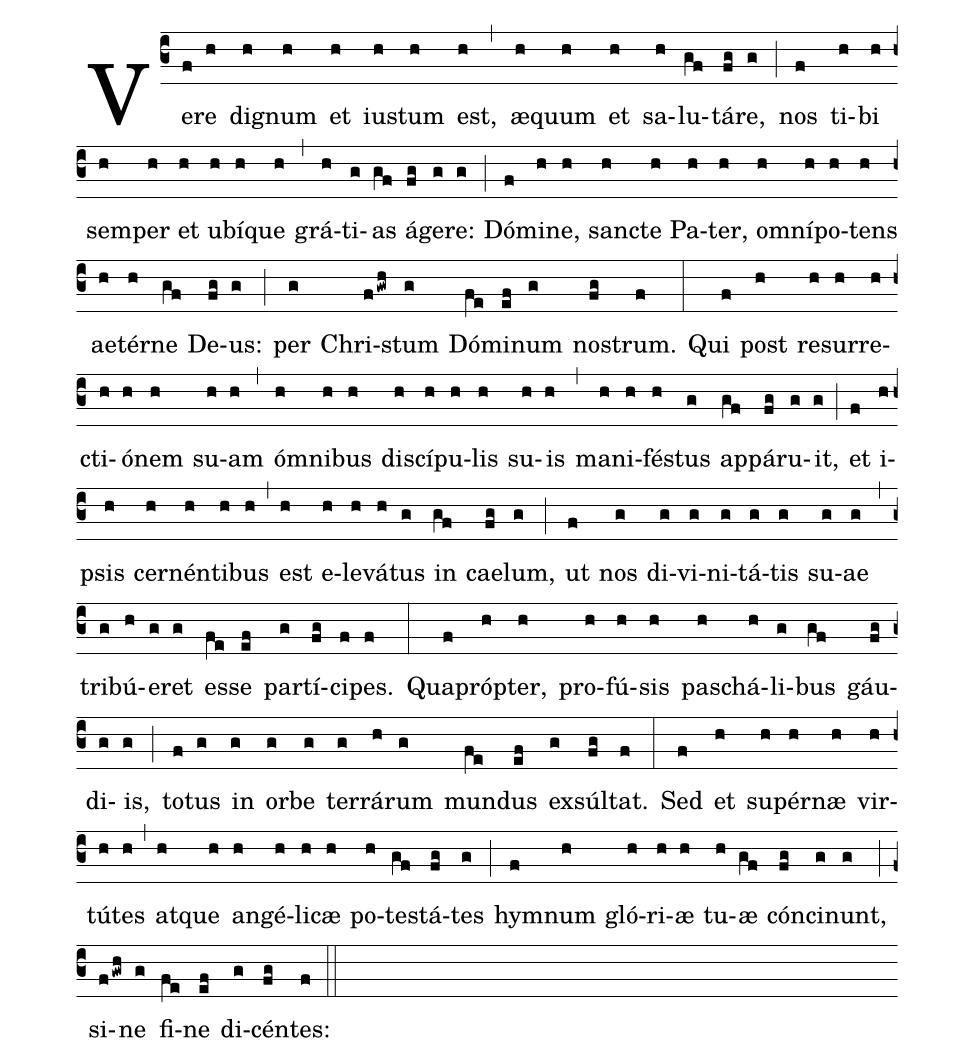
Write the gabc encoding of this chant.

%%
(c3) Ve(f)re(h) di(h)gnum(h) et(h) iu(h)stum(h) est,(h)    (,)<sp>ae</sp>(h)quum(h) et(h) sa(h)lu(gf)tá(fg)re,(g) (;)
nos(f) ti(h)bi(h) sem(h)per(h) et(h) u(h)bí(h)que(h) (,) grá(h)ti(g)as(gf) á(fg)ge(g)re:(g) (;)
Dó(f)mi(h)ne,(h) san(h)cte(h) Pa(h)ter,(h) om(h)ní(h)po(h)tens(h) ae(h)tér(h)ne(gf) De(fg)us:(g) (;)
per(g) Chri(fgwh)stum(g) Dó(fe)mi(ef)num(g) no(fg)strum.(f) (:)

Qui(f) post(h) re(h)sur(h)re(h)cti(h)ó(h)nem(h) su(h)am(h) (,) óm(h)ni(h)bus(h)
di(h)scí(h)pu(h)lis(h) su(h)is(h) (,) ma(h)ni(h)fé(h)stus(g) ap(gf)pá(fg)ru(g)it,(g) (;)
et(f) i(h)psis(h) cer(h)nén(h)ti(h)bus(h) (,) est(h) e(h)le(h)vá(h)tus(g) in(gf) cae(fg)lum,(g) (;)
ut(f) nos(g) di(g)vi(g)ni(g)tá(g)tis(g) su(g)ae(g) (,) tri(g)bú(h)e(g)ret(g) es(fe)se(ef) par(g)tí(fg)ci(f)pes.(f) (:)

Qua(f)próp(h)ter,(h) pro(h)fú(h)sis(h) pas(h)chá(h)li(g)bus(gf) gáu(fg)di(g)is,(g) (;) to(f)tus(g) in(g) or(g)be(g) ter(g)rá(h)rum(g) mun(fe)dus(ef) ex(g)súl(fg)tat.(f) (:) Sed(f) et(h) su(h)pérn(h)<sp>ae</sp>(h) vir(h)tú(h)tes(h) (,) at(h)que(h) an(h)gé(h)lic(h)<sp>ae</sp>(h) po(h)te(gf)stá(fg)tes(g) (;) hym(f)num(h) gló(h)ri(h)<sp>ae</sp>(h) tu(h)<sp>ae</sp>(gf) cón(fg)ci(g)nunt,(g) (;) si(fgwh)ne(g) fi(fe)ne(ef) di(g)cén(fg)tes:(f) (::)
